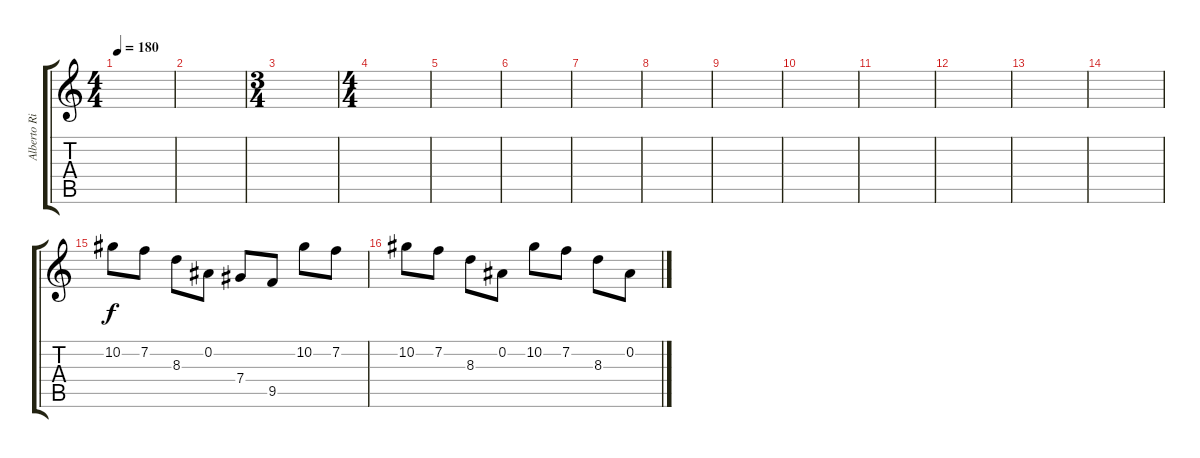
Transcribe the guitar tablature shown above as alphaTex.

\track ("Alberto Rionda (I)" "Alberto Ri") {instrument distortionguitar}
\staff {score tabs}
\tuning (Eb4 Bb3 Gb3 Db3 Ab2 Eb2) {hide}
\ts (4 4)
\tempo 180
\clef g2
\ks c
|
|
\ts (3 4)
|
\ts (4 4)
|
|
|
|
|
|
|
|
|
|
|
10.2.8 7.2.8 8.3.8 0.2.8 7.4.8 9.5.8 10.2.8 7.2.8 |
10.2.8 7.2.8 8.3.8 0.2.8 10.2.8 7.2.8 8.3.8 0.2.8
